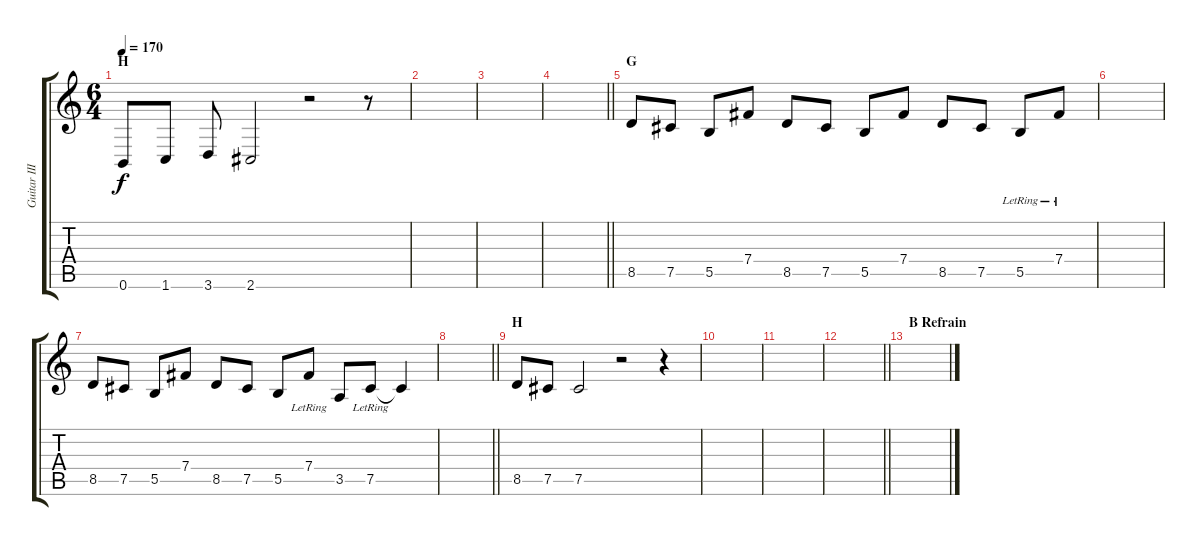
\track ("Guitar III" "Guitar III") {instrument acousticguitarsteel}
\staff {score tabs}
\tuning (Db4 Ab3 E3 B2 Gb2 B1) {hide}
\ts (6 4)
\section ("" "H")
\tempo 170
\clef g2
\ks c
0.6.8{dy f} 1.6.8 3.6.8 2.6.2 r.2 r.8 |
|
|
\barLineRight lightlight
|
\section ("" "G")
8.5.8 7.5.8 5.5.8 7.4.8 8.5.8 7.5.8 5.5.8 7.4.8 8.5.8 7.5.8 5.5{lr}.8 7.4{lr}.8 |
|
8.5.8 7.5.8 5.5.8 7.4.8 8.5.8 7.5.8 5.5.8 7.4{lr}.8 3.5.8 7.5{lr}.8 7.5{t}.4 |
\barLineRight lightlight
|
\section ("" "H")
8.5.8 7.5.8 7.5.2 r.2 r.4 |
|
|
\barLineRight lightlight
|
\section ("" "B Refrain")
